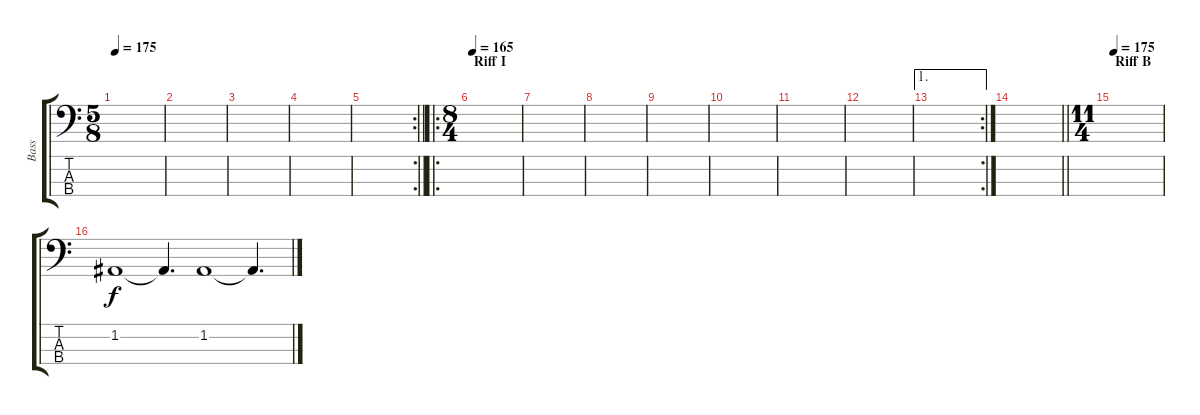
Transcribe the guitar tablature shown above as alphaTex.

\track ("Bass" "Bass") {instrument electricbassfinger}
\staff {score tabs}
\tuning (D2 A1 E1 B0) {hide}
\ts (5 8)
\tempo 175
\clef f4
\ks c
|
|
|
|
\rc 2
\barLineRight lightlight
|
\ro
\ts (8 4)
\section ("" "Riff I")
\tempo 165
|
|
|
|
|
|
|
\ae 1
\rc 2
|
\barLineRight lightlight
|
\ts (11 4)
\section ("" "Riff B")
\tempo 175
|
1.2.1 1.2{t}.4{d} 1.2.1 1.2{t}.4{d}
